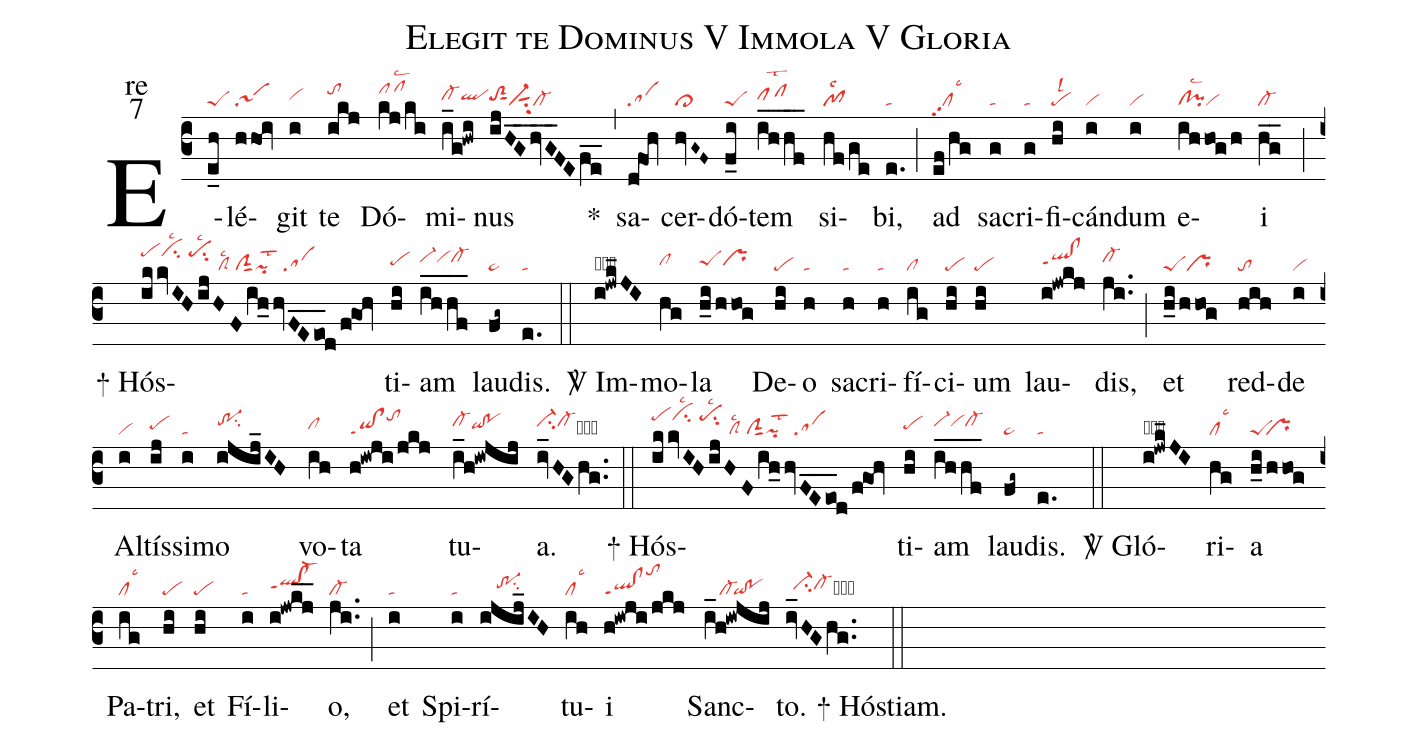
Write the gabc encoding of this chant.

name:Elegit te Dominus V Immola V Gloria;
office-part:re;
mode:7;
nabc-lines:1;
%%
(c3) E(e_h|peS)lé(hhoi|sa1)git(i|vihh) te(ikj|tohj) Dó(kj/ki|pfhjlsc2)mi(i_g!hwi|cl-hhqlhh)nus(ijHG__hvG__FEfe__|toS2hhsut1vi-sut1su2cl-) <sp>*</sp>(,) sa(d@foh|sa)cer(hvG~F~|cl>)dó(f_i|peS)tem(i_h_h_f_|pfhhlst2) si(hf/ge|pf1lsc2)bi,(e.|ta) (;) ad(ef/hg|clpp2lsc3) sa(g|ta)cri(g|ta)fi(hi|pelsl2)cán(i|vi)dum(i|vi) e(ihhog/h|cl!pilsc2vi)i(hg__|cl-) (;)

<sp>+</sp> Hós(ik/kvIHijHFih_/hvFE__eo_d/f@goh|pehkcihklsc2/pehksu2lsc2/clSlsc2/clSsut1pilst2/sa)ti(hi|pehh)am(ih__hf__|vi-hivihicl-hi) lau(fg~|pe~)dis.(e.|ta) (::)

<sp>V/</sp> Im(i!jwk_JI|obql-hmppt1su2)mo(hg|clhh)la(h_i/hhog|peShhprhh) De(hi|pe)o(h|ta) sa(h|ta)cri(h|ta)fí(ig|cl)ci(hi|pe)um(hi|pe) lau(i!jwkj|qlhh!clhhppt1)dis,(ji..|cl-hi) (;) et(h_i/hhog|peSpr) red(hih|to)de(i|vi) Al(i|vi)tís(ij|pehh)si(i|ta)mo(ijij_IH|tr-1hisu2) vo(ih|clhh)ta(h!iwji/jkj|qi!clppt1tohk) tu(i_h!iwjij|cl-hiqihh!pohh)a.(iv_HGhg..|ci-hicl-hicb) (::)

<sp>+</sp> Hós(ik/kvIHijHFih_/hvFE__eo_d/f@goh|pehkcihklsc2/pehksu2lsc2/clSlsc2/clSsut1pilst2/sa)ti(hi|pehh)am(ih__hf__|vi-hivihicl-hi) lau(fg~|pe~)dis.(e.|ta) (::)

<sp>V/</sp> Gló(i!jwk_JI|obql-hjppt1su2)ri(hg|cllsc3)a(h_i/hhog|peS``pr) Pa(ig|cllsc3)tri,(hi|pe) et(hi|pe) Fí(i|ta)li(i!jwkj__|qlhh!cl-hhppt1)o,(ji..|cl-) (;) et(i|ta) Spi(i|ta)rí(ijij_IH|////tr-1hhsu2)tu(ih|cllsc3)i(h!iwji/jkj|ql!clppt1tohm) Sanc(i_h!iwjij|////cl-`qi!po)t{o}. <sp>+</sp> Hóstiam.(iv_HGhg.. ::|//ci-hhcl-hhcb)
